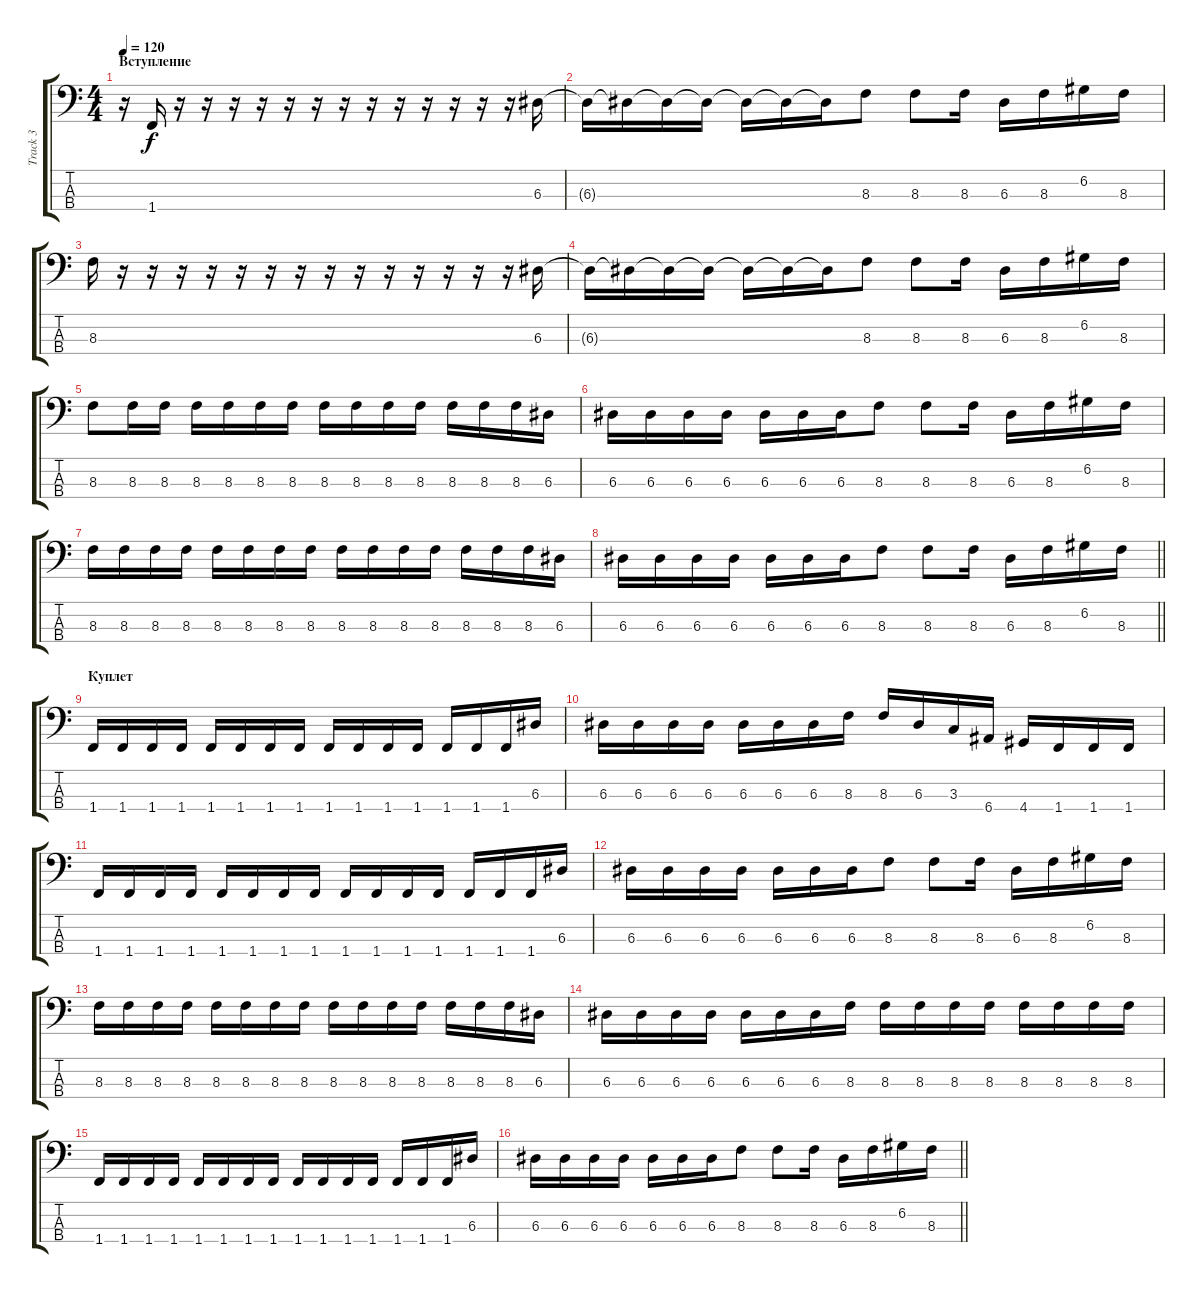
\track ("Track 3" "Track 3") {instrument electricbassfinger}
\staff {score tabs}
\tuning (G2 D2 A1 E1) {hide}
\ts (4 4)
\section ("" "Вступление")
\tempo 120
\clef f4
\ks c
r.16{dy f instrument electricbassfinger} 1.4.16 r.16 r.16 r.16 r.16 r.16 r.16 r.16 r.16 r.16 r.16 r.16 r.16 r.16 6.3.16 |
6.3{t}.16 6.3{t}.16 6.3{t}.16 6.3{t}.16 6.3{t}.16 6.3{t}.16 6.3{t}.16 8.3.8 8.3.8 8.3.16 6.3.16 8.3.16 6.2.16 8.3.16 |
8.3.16 r.16 r.16 r.16 r.16 r.16 r.16 r.16 r.16 r.16 r.16 r.16 r.16 r.16 r.16 6.3.16 |
6.3{t}.16 6.3{t}.16 6.3{t}.16 6.3{t}.16 6.3{t}.16 6.3{t}.16 6.3{t}.16 8.3.8 8.3.8 8.3.16 6.3.16 8.3.16 6.2.16 8.3.16 |
8.3.8 8.3.16 8.3.16 8.3.16 8.3.16 8.3.16 8.3.16 8.3.16 8.3.16 8.3.16 8.3.16 8.3.16 8.3.16 8.3.16 6.3.16 |
6.3.16 6.3.16 6.3.16 6.3.16 6.3.16 6.3.16 6.3.16 8.3.8 8.3.8 8.3.16 6.3.16 8.3.16 6.2.16 8.3.16 |
8.3.16 8.3.16 8.3.16 8.3.16 8.3.16 8.3.16 8.3.16 8.3.16 8.3.16 8.3.16 8.3.16 8.3.16 8.3.16 8.3.16 8.3.16 6.3.16 |
\barLineRight lightlight
6.3.16 6.3.16 6.3.16 6.3.16 6.3.16 6.3.16 6.3.16 8.3.8 8.3.8 8.3.16 6.3.16 8.3.16 6.2.16 8.3.16 |
\section ("" "Куплет")
1.4.16 1.4.16 1.4.16 1.4.16 1.4.16 1.4.16 1.4.16 1.4.16 1.4.16 1.4.16 1.4.16 1.4.16 1.4.16 1.4.16 1.4.16 6.3.16 |
6.3.16 6.3.16 6.3.16 6.3.16 6.3.16 6.3.16 6.3.16 8.3.16 8.3.16 6.3.16 3.3.16 6.4.16 4.4.16 1.4.16 1.4.16 1.4.16 |
1.4.16 1.4.16 1.4.16 1.4.16 1.4.16 1.4.16 1.4.16 1.4.16 1.4.16 1.4.16 1.4.16 1.4.16 1.4.16 1.4.16 1.4.16 6.3.16 |
6.3.16 6.3.16 6.3.16 6.3.16 6.3.16 6.3.16 6.3.16 8.3.8 8.3.8 8.3.16 6.3.16 8.3.16 6.2.16 8.3.16 |
8.3.16 8.3.16 8.3.16 8.3.16 8.3.16 8.3.16 8.3.16 8.3.16 8.3.16 8.3.16 8.3.16 8.3.16 8.3.16 8.3.16 8.3.16 6.3.16 |
6.3.16 6.3.16 6.3.16 6.3.16 6.3.16 6.3.16 6.3.16 8.3.16 8.3.16 8.3.16 8.3.16 8.3.16 8.3.16 8.3.16 8.3.16 8.3.16 |
1.4.16 1.4.16 1.4.16 1.4.16 1.4.16 1.4.16 1.4.16 1.4.16 1.4.16 1.4.16 1.4.16 1.4.16 1.4.16 1.4.16 1.4.16 6.3.16 |
\barLineRight lightlight
6.3.16 6.3.16 6.3.16 6.3.16 6.3.16 6.3.16 6.3.16 8.3.8 8.3.8 8.3.16 6.3.16 8.3.16 6.2.16 8.3.16
